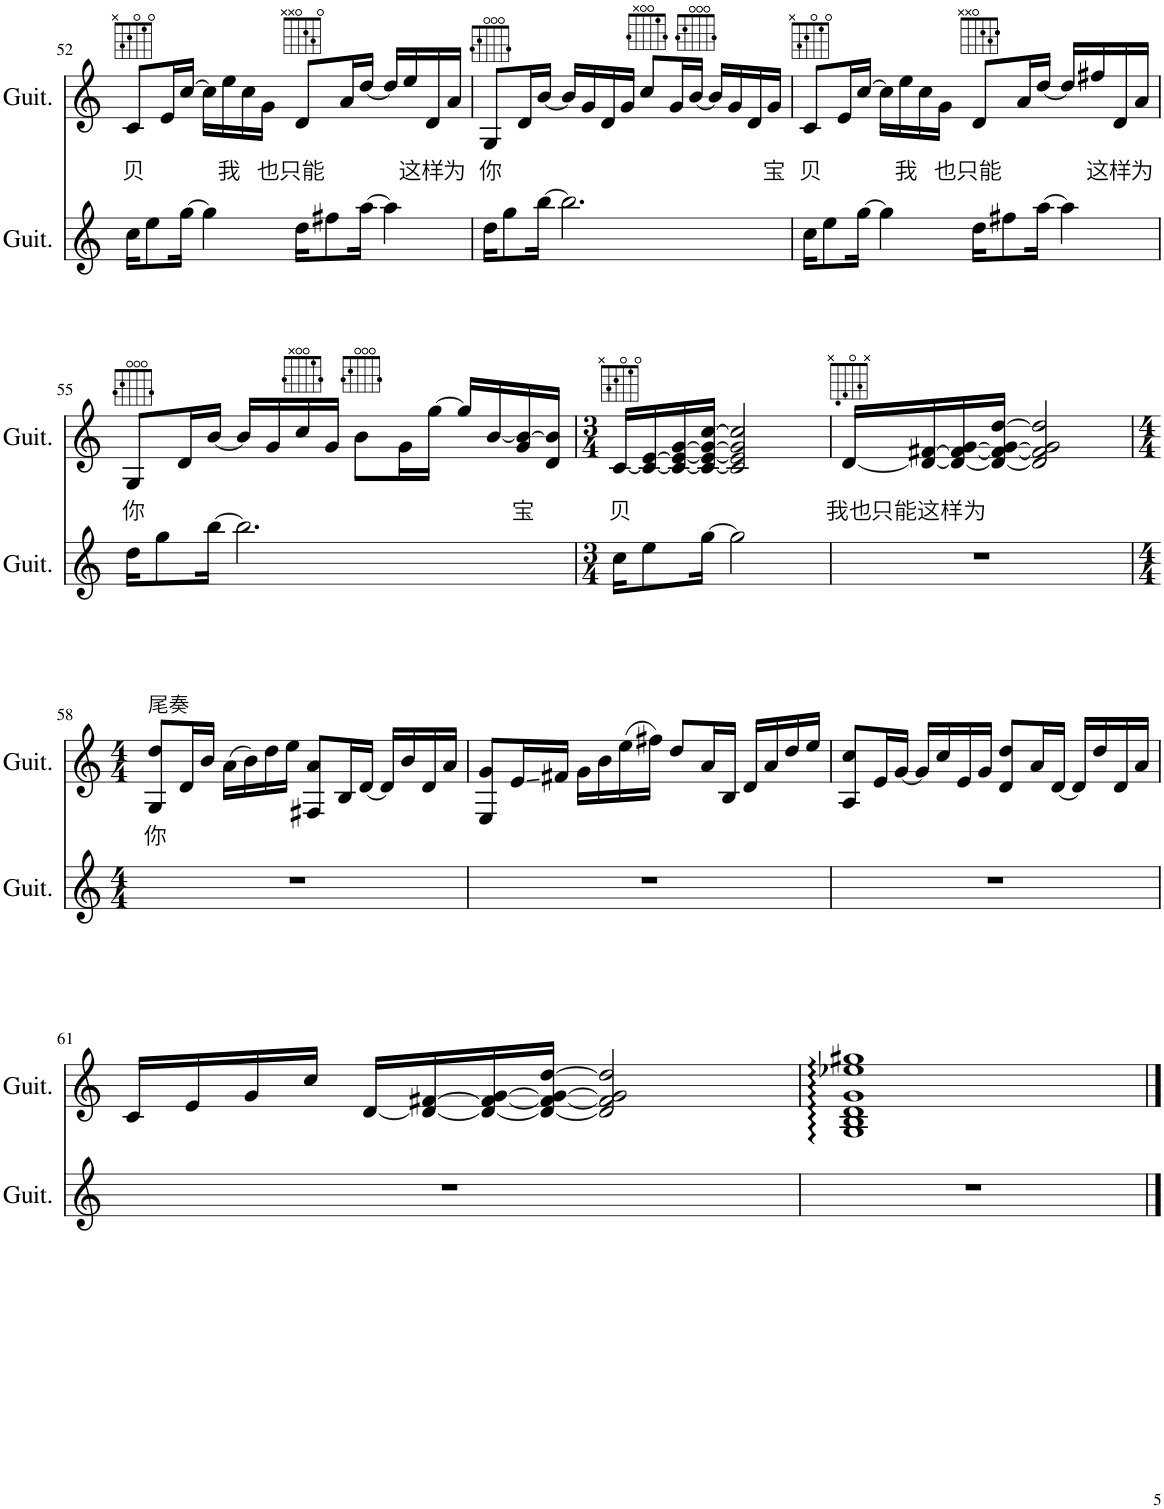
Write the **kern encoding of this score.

**kern	**kern	**text
*part2	*part1	*part1
*staff2	*staff1	*staff1
*I"吉他	*I"吉他	*
!!LO:PB:g=z
*clefG2	*clefG2	*
*Trd7c12	*Trd7c12	*
*k[]	*k[]	*
*M4/4	*M4/4	*
=52	=52	=52
!	!	!LO:LY:b
16cc\KL	8c/L	贝
8ee\	.	.
.	16e/L	.
[16gg\Jk	[16cc/JJ	.
4gg\]	16cc\LL]	.
!	!	!LO:LY:b
.	16ee\	我
.	16cc\	.
!	!	!LO:LY:b
.	16g\JJ	也
!	!	!LO:LY:b
16dd\KL	8d/L	只能
8ff#X\	.	.
.	16a/L	.
[16aa\Jk	[16dd/JJ	.
4aa\]	16dd/LL]	.
!	!	!LO:LY:b
.	16ee/	这
!	!	!LO:LY:b
.	16d/	样
!	!	!LO:LY:b
.	16a/JJ	为
=53	=53	=53
!	!	!LO:LY:b
16dd\KL	8G/L	你
8gg\	.	.
.	16d/L	.
[16bb\Jk	[16b/JJ	.
2.bb\]	16b/LL]	.
.	16g/	.
.	16d/	.
.	16g/JJ	.
.	8cc/L	.
.	16g/L	.
.	[16b/JJ	.
.	16b/LL]	.
.	16g/	.
.	16d/	.
!	!	!LO:LY:b
.	16g/JJ	宝
=54	=54	=54
!	!	!LO:LY:b
16cc\KL	8c/L	贝
8ee\	.	.
.	16e/L	.
[16gg\Jk	[16cc/JJ	.
4gg\]	16cc\LL]	.
!	!	!LO:LY:b
.	16ee\	我
.	16cc\	.
!	!	!LO:LY:b
.	16g\JJ	也
!	!	!LO:LY:b
16dd\KL	8d/L	只能
8ff#X\	.	.
.	16a/L	.
[16aa\Jk	[16dd/JJ	.
4aa\]	16dd/LL]	.
!	!	!LO:LY:b
.	16ff#X/	这
!	!	!LO:LY:b
.	16d/	样
!	!	!LO:LY:b
.	16a/JJ	为
!!LO:LB:g=z
=55	=55	=55
!	!	!LO:LY:b
16dd\KL	8G/L	你
8gg\	.	.
.	16d/L	.
[16bb\Jk	[16b/JJ	.
2.bb\]	16b/LL]	.
.	16g/	.
.	16cc/	.
.	16g/JJ	.
.	8b\L	.
.	16g\L	.
.	[16gg\JJ	.
.	16gg/LL]	.
.	[16b/	.
!	!	!LO:LY:b
.	16g/ 16b/_	宝
.	16d/ 16b/]JJ	.
=56	=56	=56
*M3/4	*M3/4	*
!	!	!LO:LY:b
16cc\KL	[16c/LL	贝
8ee\	16c/_ [16e/	.
.	16c/_ 16e/_ [16g/	.
[16gg\Jk	16c/_ 16e/_ 16g/_ [16cc/JJ	.
2gg\]	2c/] 2e/] 2g/] 2cc/]	.
=57	=57	=57
!	!	!LO:LY:b
2.r	[16d/LL	我也
!	!	!LO:LY:b
.	16d/_ [16f#X/	只能这样为
.	16d/_ 16f#/_ [16g/	.
.	16d/_ 16f#/_ 16g/_ [16dd/JJ	.
.	2d/] 2f#/] 2g/] 2dd/]	.
!!LO:LB:g=z
=58	=58	=58
*M4/4	*M4/4	*
!	!LO:TX:a:t=尾奏	!
!	!	!LO:LY:b
1r	8G/ 8dd/L	你
.	16d/L	.
.	16b/JJ	.
.	(16a\LL	.
.	16b\)	.
.	16dd\	.
.	16ee\JJ	.
.	8F#X/ 8a/L	.
.	16B/L	.
.	[16d/JJ	.
.	16d/LL]	.
.	16b/	.
.	16d/	.
.	16a/JJ	.
=59	=59	=59
1r	8E/ 8g/L	.
.	16e/L	.
.	16f#X/JJ	.
.	16g\LL	.
.	16b\	.
.	(16ee\	.
.	16ff#X\JJ)	.
.	8dd/L	.
.	16a/L	.
.	16B/JJ	.
.	16d/LL	.
.	16a/	.
.	16dd/	.
.	16ee/JJ	.
=60	=60	=60
1r	8A/ 8cc/L	.
.	16e/L	.
.	[16g/JJ	.
.	16g/LL]	.
.	16cc/	.
.	16e/	.
.	16g/JJ	.
.	8d/ 8dd/L	.
.	16a/L	.
.	[16d/JJ	.
.	16d/LL]	.
.	16dd/	.
.	16d/	.
.	16a/JJ	.
!!LO:LB:g=z
=61	=61	=61
1r	16c/LL	.
.	16e/	.
.	16g/	.
.	16cc/JJ	.
.	[16d/LL	.
.	16d/_ [16f#X/	.
.	16d/_ 16f#/_ [16g/	.
.	16d/_ 16f#/_ 16g/_ [16dd/JJ	.
.	2d/] 2f#/] 2g/] 2dd/]	.
=62	=62	=62
1r	1G 1B 1d 1g 1ee-X 1gg#X	.
==	==	==
*-	*-	*-
